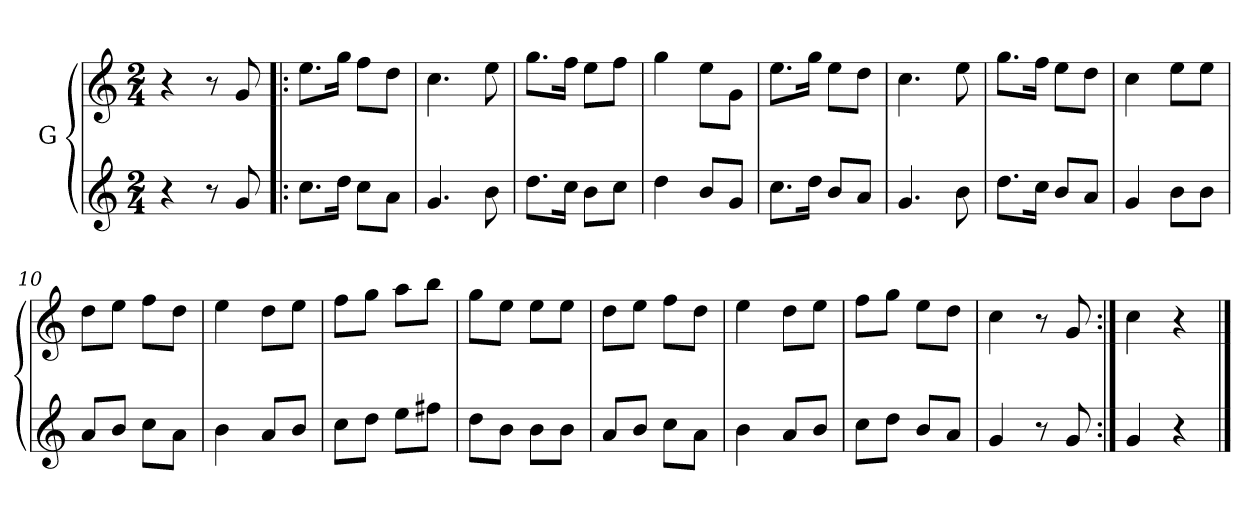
**kern	**kern
*part2	*part1
*staff2	*staff1
*I"G	*I"G
*clefG2	*clefG2
*k[]	*k[]
*M2/4	*M2/4
=1	=1
4r	4r
8r	8r
8g	8g
=2!|:	=2!|:
8.cc\L	8.ee\L
16dd\Jk	16gg\Jk
8cc\L	8ff\L
8a\J	8dd\J
=3	=3
4.g	4.cc
8b	8ee
=4	=4
8.dd\L	8.gg\L
16cc\Jk	16ff\Jk
8b\L	8ee\L
8cc\J	8ff\J
=5	=5
4dd	4gg
8b/L	8ee\L
8g/J	8g\J
=6	=6
8.cc\L	8.ee\L
16dd\Jk	16gg\Jk
8b/L	8ee\L
8a/J	8dd\J
=7	=7
4.g	4.cc
8b	8ee
=8	=8
8.dd\L	8.gg\L
16cc\Jk	16ff\Jk
8b/L	8ee\L
8a/J	8dd\J
=9	=9
4g	4cc
8b\L	8ee\L
8b\J	8ee\J
=10	=10
8a/L	8dd\L
8b/J	8ee\J
8cc\L	8ff\L
8a\J	8dd\J
=11	=11
4b	4ee
8a/L	8dd\L
8b/J	8ee\J
=12	=12
8cc\L	8ff\L
8dd\J	8gg\J
8ee\L	8aa\L
8ff#\J	8bb\J
=13	=13
8dd\L	8gg\L
8b\J	8ee\J
8b\L	8ee\L
8b\J	8ee\J
=14	=14
8a/L	8dd\L
8b/J	8ee\J
8cc\L	8ff\L
8a\J	8dd\J
=15	=15
4b	4ee
8a/L	8dd\L
8b/J	8ee\J
=16	=16
8cc\L	8ff\L
8dd\J	8gg\J
8b/L	8ee\L
8a/J	8dd\J
=17	=17
4g	4cc
8r	8r
8g	8g
=18:|!	=18:|!
4g	4cc
4r	4r
==	==
*-	*-
